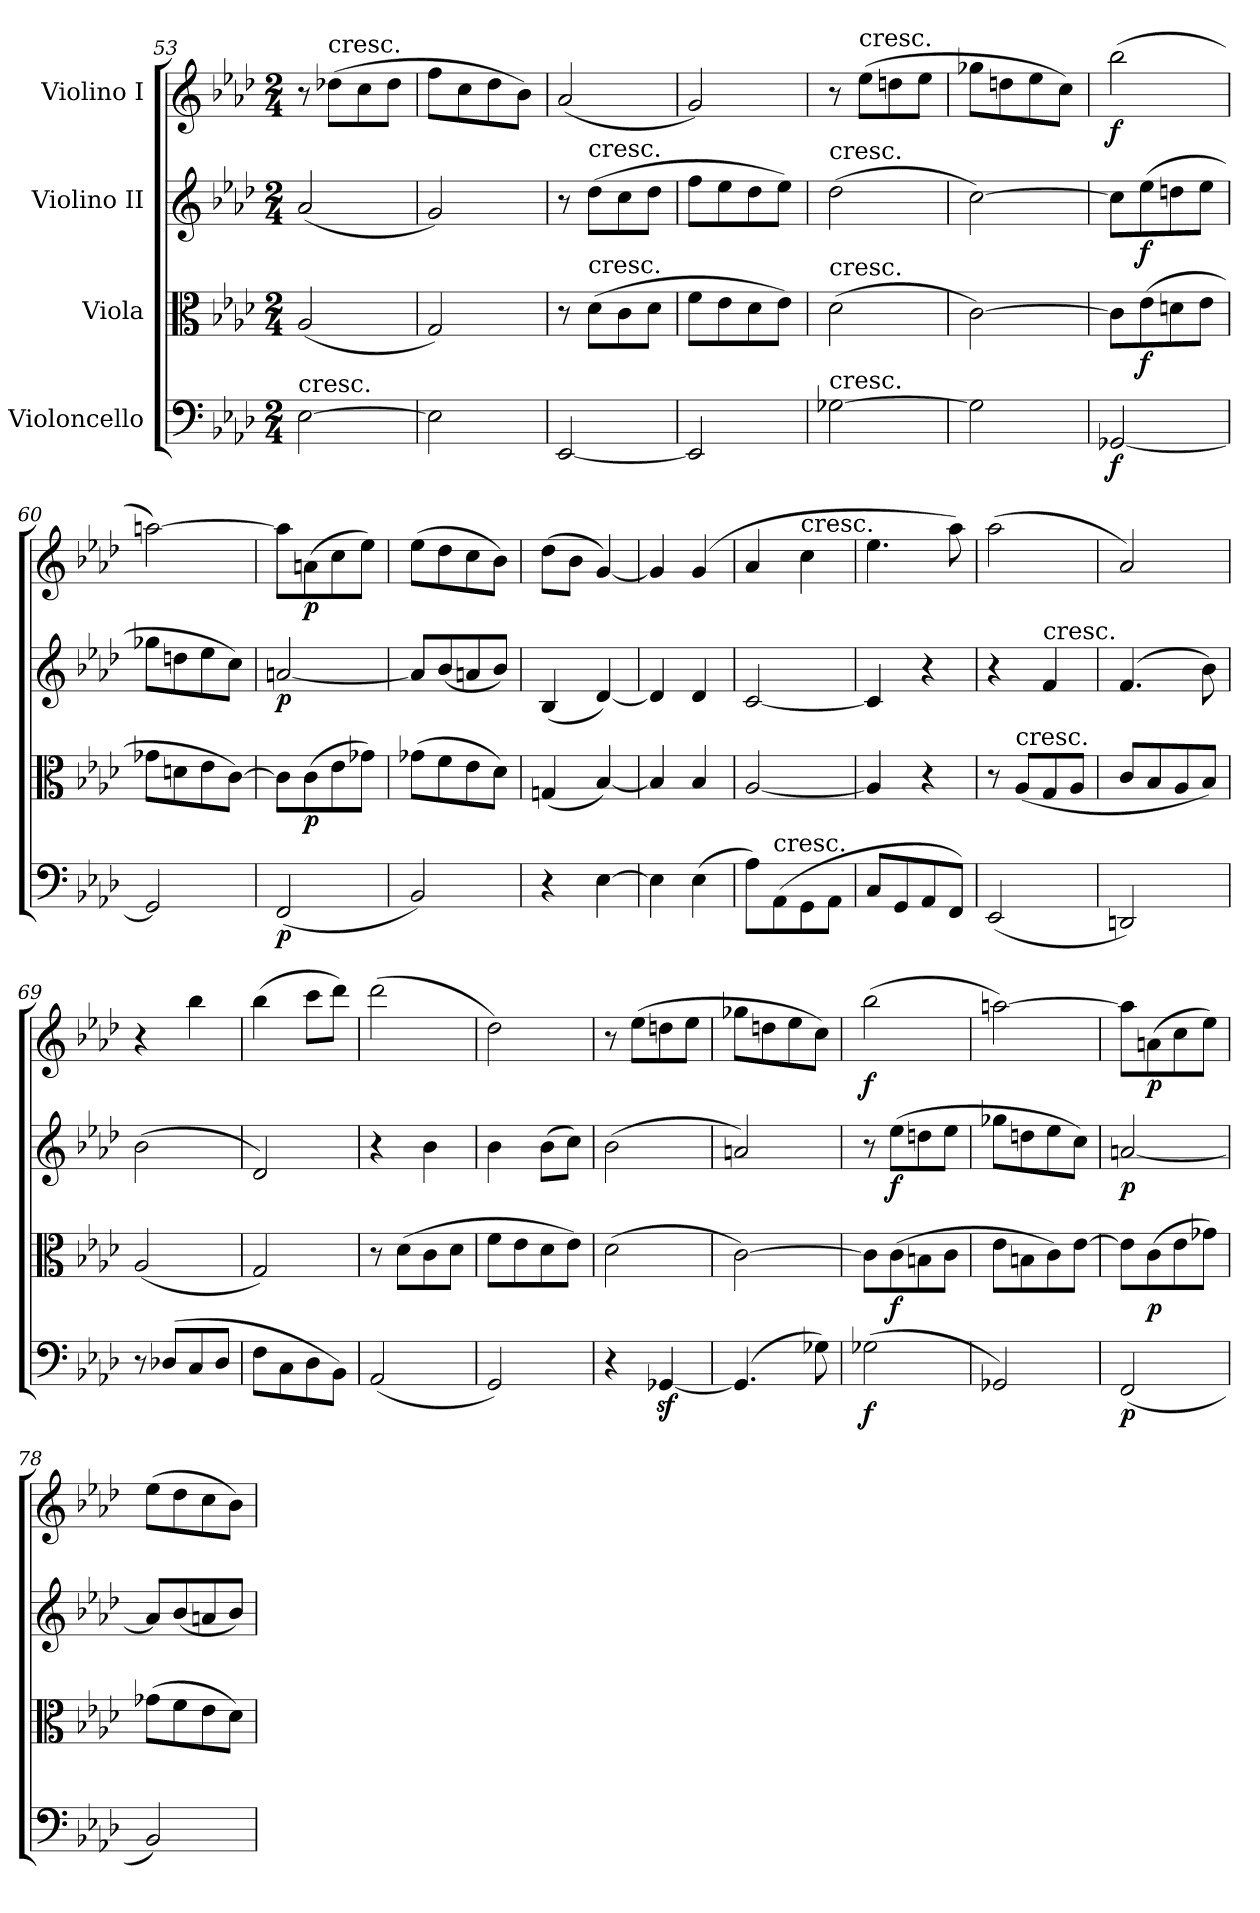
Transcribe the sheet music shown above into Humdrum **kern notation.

**kern	**dynam	**kern	**dynam	**kern	**dynam	**kern	**dynam
*part4	*part4	*part3	*part3	*part2	*part2	*part1	*part1
*staff4	*staff4	*staff3	*staff3	*staff2	*staff2	*staff1	*staff1
*I"Violoncello	*	*I"Viola	*	*I"Violino II	*	*I"Violino I	*
*clefF4	*	*clefC3	*	*clefG2	*	*clefG2	*
*k[b-e-a-d-]	*	*k[b-e-a-d-]	*	*k[b-e-a-d-]	*	*k[b-e-a-d-]	*
*M2/4	*	*M2/4	*	*M2/4	*	*M2/4	*
=53	=53	=53	=53	=53	=53	=53	=53
!LO:TX:a:t=cresc.	!	!	!	!	!	!	!
[2E-\	.	(2A-/	.	(2a-/	.	8r	.
!	!	!	!	!	!	!LO:TX:a:t=cresc.	!
.	.	.	.	.	.	(8dd-X\L	.
.	.	.	.	.	.	8cc\	.
.	.	.	.	.	.	8dd-\J	.
=54	=54	=54	=54	=54	=54	=54	=54
2E-\]	.	2G/)	.	2g/)	.	8ff\L	.
.	.	.	.	.	.	8cc\	.
.	.	.	.	.	.	8dd-\	.
.	.	.	.	.	.	8b-\J)	.
=55	=55	=55	=55	=55	=55	=55	=55
[2EE-/	.	8r	.	8r	.	(2a-/	.
!	!	!	!	!LO:TX:a:t=cresc.	!	!	!
!	!	!LO:TX:a:t=cresc.	!	!	!	!	!
.	.	(8d-\L	.	(8dd-\L	.	.	.
.	.	8c\	.	8cc\	.	.	.
.	.	8d-\J	.	8dd-\J	.	.	.
=56	=56	=56	=56	=56	=56	=56	=56
2EE-/]	.	8f\L	.	8ff\L	.	2g/)	.
.	.	8e-\	.	8ee-\	.	.	.
.	.	8d-\	.	8dd-\	.	.	.
.	.	8e-\J)	.	8ee-\J)	.	.	.
=57	=57	=57	=57	=57	=57	=57	=57
!	!	!	!	!LO:TX:a:t=cresc.	!	!	!
!	!	!LO:TX:a:t=cresc.	!	!	!	!	!
!LO:TX:a:t=cresc.	!	!	!	!	!	!	!
[2G-X\	.	(2d-\	.	(2dd-\	.	8r	.
!	!	!	!	!	!	!LO:TX:a:t=cresc.	!
.	.	.	.	.	.	(8ee-\L	.
.	.	.	.	.	.	8ddn\	.
.	.	.	.	.	.	8ee-\J	.
=58	=58	=58	=58	=58	=58	=58	=58
2G-\]	.	[2c\)	.	[2cc\)	.	8gg-X\L	.
.	.	.	.	.	.	8ddn\	.
.	.	.	.	.	.	8ee-\	.
.	.	.	.	.	.	8cc\J)	.
=59	=59	=59	=59	=59	=59	=59	=59
!	!LO:DY:b	!	!	!	!	!	!LO:DY:b
[2GG-X/	f	8c\L]	.	8cc\L]	.	(2bb-\	f
!	!	!	!LO:DY:b	!	!LO:DY:b	!	!
.	.	(8e-\	f	(8ee-\	f	.	.
.	.	8dn\	.	8ddn\	.	.	.
.	.	8e-\J	.	8ee-\J	.	.	.
!!LO:LB:g=z
=60	=60	=60	=60	=60	=60	=60	=60
2GG-/]	.	8g-X\L	.	8gg-X\L	.	[2aan\)	.
.	.	8dn\	.	8ddn\	.	.	.
.	.	8e-\	.	8ee-\	.	.	.
.	.	[8c\J)	.	8cc\J)	.	.	.
=61	=61	=61	=61	=61	=61	=61	=61
!	!LO:DY:b	!	!	!	!LO:DY:b	!	!
(2FF/	p	8c\L]	.	[2an/	p	8aa\L]	.
!	!	!	!LO:DY:b	!	!	!	!LO:DY:b
.	.	(8c\	p	.	.	(8an\	p
.	.	8e-\	.	.	.	8cc\	.
.	.	8g-X\J)	.	.	.	8ee-\J)	.
=62	=62	=62	=62	=62	=62	=62	=62
2BB-/)	.	(8g-X\L	.	8a/L]	.	(8ee-\L	.
.	.	8f\	.	(8b-/	.	8dd-\	.
.	.	8e-\	.	8an/	.	8cc\	.
.	.	8d-\J)	.	8b-/J)	.	8b-\J)	.
=63	=63	=63	=63	=63	=63	=63	=63
4r	.	(4Gn/	.	(4B-/	.	(8dd-\L	.
.	.	.	.	.	.	8b-\J	.
[4E-\	.	[4B-/)	.	[4d-/)	.	[4g/)	.
=64	=64	=64	=64	=64	=64	=64	=64
4E-\]	.	4B-/]	.	4d-/]	.	4g/]	.
(4E-\	.	4B-/	.	4d-/	.	(4g/	.
=65	=65	=65	=65	=65	=65	=65	=65
8A-\L)	.	[2A-/	.	[2c/	.	4a-/	.
!LO:TX:a:t=cresc.	!	!	!	!	!	!	!
(8AA-\	.	.	.	.	.	.	.
!	!	!	!	!	!	!LO:TX:a:t=cresc.	!
8GG\	.	.	.	.	.	4cc\	.
8AA-\J	.	.	.	.	.	.	.
=66	=66	=66	=66	=66	=66	=66	=66
8C/L	.	4A-/]	.	4c/]	.	4.ee-\	.
8GG/	.	.	.	.	.	.	.
8AA-/	.	4r	.	4r	.	.	.
8FF/J)	.	.	.	.	.	8aa-\)	.
=67	=67	=67	=67	=67	=67	=67	=67
(2EE-/	.	8r	.	4r	.	(2aa-\	.
!	!	!LO:TX:a:t=cresc.	!	!	!	!	!
.	.	(8A-/L	.	.	.	.	.
!	!	!	!	!LO:TX:a:t=cresc.	!	!	!
.	.	8G/	.	4f/	.	.	.
.	.	8A-/J	.	.	.	.	.
=68	=68	=68	=68	=68	=68	=68	=68
2DDn/)	.	8c/L	.	(4.f/	.	2a-/)	.
.	.	8B-/	.	.	.	.	.
.	.	8A-/	.	.	.	.	.
.	.	8B-/J)	.	8b-\)	.	.	.
!!LO:PB:g=z
=69	=69	=69	=69	=69	=69	=69	=69
8r	.	(2A-/	.	(2b-\	.	4r	.
(8D-X/L	.	.	.	.	.	.	.
8C/	.	.	.	.	.	4bb-\	.
8D-/J	.	.	.	.	.	.	.
=70	=70	=70	=70	=70	=70	=70	=70
8F\L	.	2G/)	.	2d-/)	.	(4bb-\	.
8C\	.	.	.	.	.	.	.
8D-\	.	.	.	.	.	8ccc\L	.
8BB-\J)	.	.	.	.	.	8ddd-\J)	.
=71	=71	=71	=71	=71	=71	=71	=71
(2AA-/	.	8r	.	4r	.	(2ddd-\	.
.	.	(8d-\L	.	.	.	.	.
.	.	8c\	.	4b-\	.	.	.
.	.	8d-\J	.	.	.	.	.
=72	=72	=72	=72	=72	=72	=72	=72
2GG/)	.	8f\L	.	4b-\	.	2dd-\)	.
.	.	8e-\	.	.	.	.	.
.	.	8d-\	.	(8b-\L	.	.	.
.	.	8e-\J)	.	8cc\J)	.	.	.
=73	=73	=73	=73	=73	=73	=73	=73
4r	.	(2d-\	.	(2b-\	.	8r	.
.	.	.	.	.	.	(8ee-\L	.
[4GG-Xz</	.	.	.	.	.	8ddn\	.
.	.	.	.	.	.	8ee-\J	.
=74	=74	=74	=74	=74	=74	=74	=74
(4.GG-/]	.	[2c\)	.	2an/)	.	8gg-X\L	.
.	.	.	.	.	.	8ddn\	.
.	.	.	.	.	.	8ee-\	.
8G-X\)	.	.	.	.	.	8cc\J)	.
=75	=75	=75	=75	=75	=75	=75	=75
!	!LO:DY:b	!	!	!	!	!	!LO:DY:b
(2G-X\	f	8c\L]	.	8r	.	(2bb-\	f
!	!	!	!LO:DY:b	!	!LO:DY:b	!	!
.	.	(8c\	f	(8ee-\L	f	.	.
.	.	8Bn\	.	8ddn\	.	.	.
.	.	8c\J	.	8ee-\J	.	.	.
=76	=76	=76	=76	=76	=76	=76	=76
2GG-X/)	.	8e-\L	.	8gg-X\L	.	[2aan\)	.
.	.	8Bn\	.	8ddn\	.	.	.
.	.	8c\)	.	8ee-\	.	.	.
.	.	[8e-\J	.	8cc\J)	.	.	.
!!LO:LB:g=z
=77	=77	=77	=77	=77	=77	=77	=77
!	!LO:DY:b	!	!	!	!LO:DY:b	!	!
(2FF/	p	8e-\L]	.	[2an/	p	8aa\L]	.
!	!	!	!LO:DY:b	!	!	!	!LO:DY:b
.	.	(8c\	p	.	.	(8an\	p
.	.	8e-\	.	.	.	8cc\	.
.	.	8g-X\J)	.	.	.	8ee-\J)	.
=78	=78	=78	=78	=78	=78	=78	=78
2BB-/)	.	(8g-X\L	.	8a/L]	.	(8ee-\L	.
.	.	8f\	.	(8b-/	.	8dd-\	.
.	.	8e-\	.	8an/	.	8cc\	.
.	.	8d-\J)	.	8b-/J)	.	8b-\J)	.
=	=	=	=	=	=	=	=
*-	*-	*-	*-	*-	*-	*-	*-
